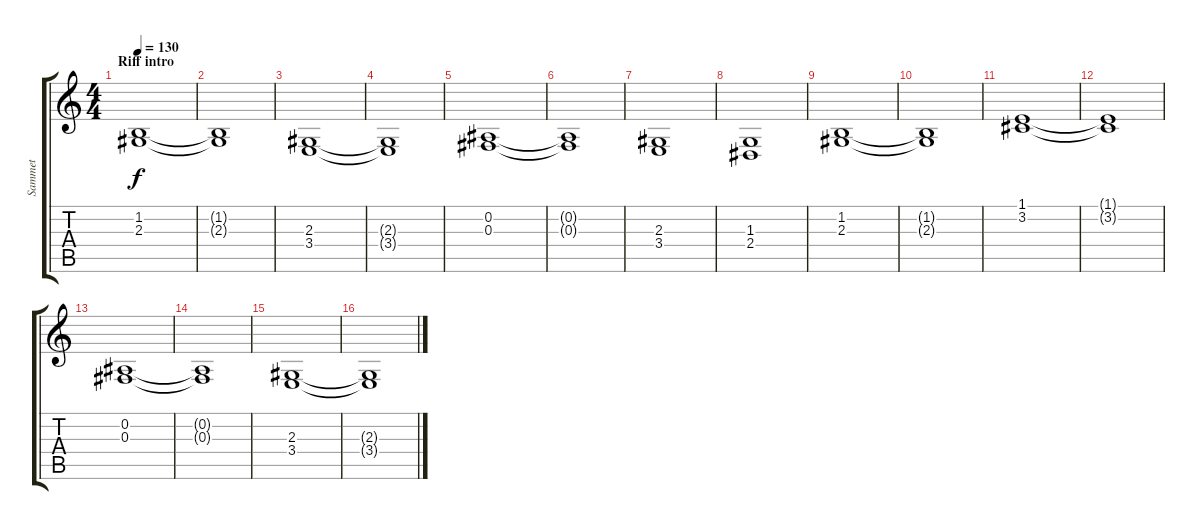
\track ("Sammet" "Sammet") {instrument stringensemble1}
\staff {score tabs}
\tuning (Eb4 Bb3 Gb3 Db3 Ab2 Eb2) {hide}
\ts (4 4)
\section ("" "Riff intro")
\tempo 130
\clef g2
\ks c
(1.2 2.3).1{dy f volume 9} |
(1.2{t} 2.3{t}).1 |
(2.3 3.4).1 |
(2.3{t} 3.4{t}).1 |
(0.2 0.3).1 |
(0.2{t} 0.3{t}).1 |
(2.3 3.4).1 |
(1.3 2.4).1 |
(1.2 2.3).1 |
(1.2{t} 2.3{t}).1 |
(1.1 3.2).1 |
(1.1{t} 3.2{t}).1 |
(0.2 0.3).1 |
(0.2{t} 0.3{t}).1 |
(2.3 3.4).1 |
(2.3{t} 3.4{t}).1
